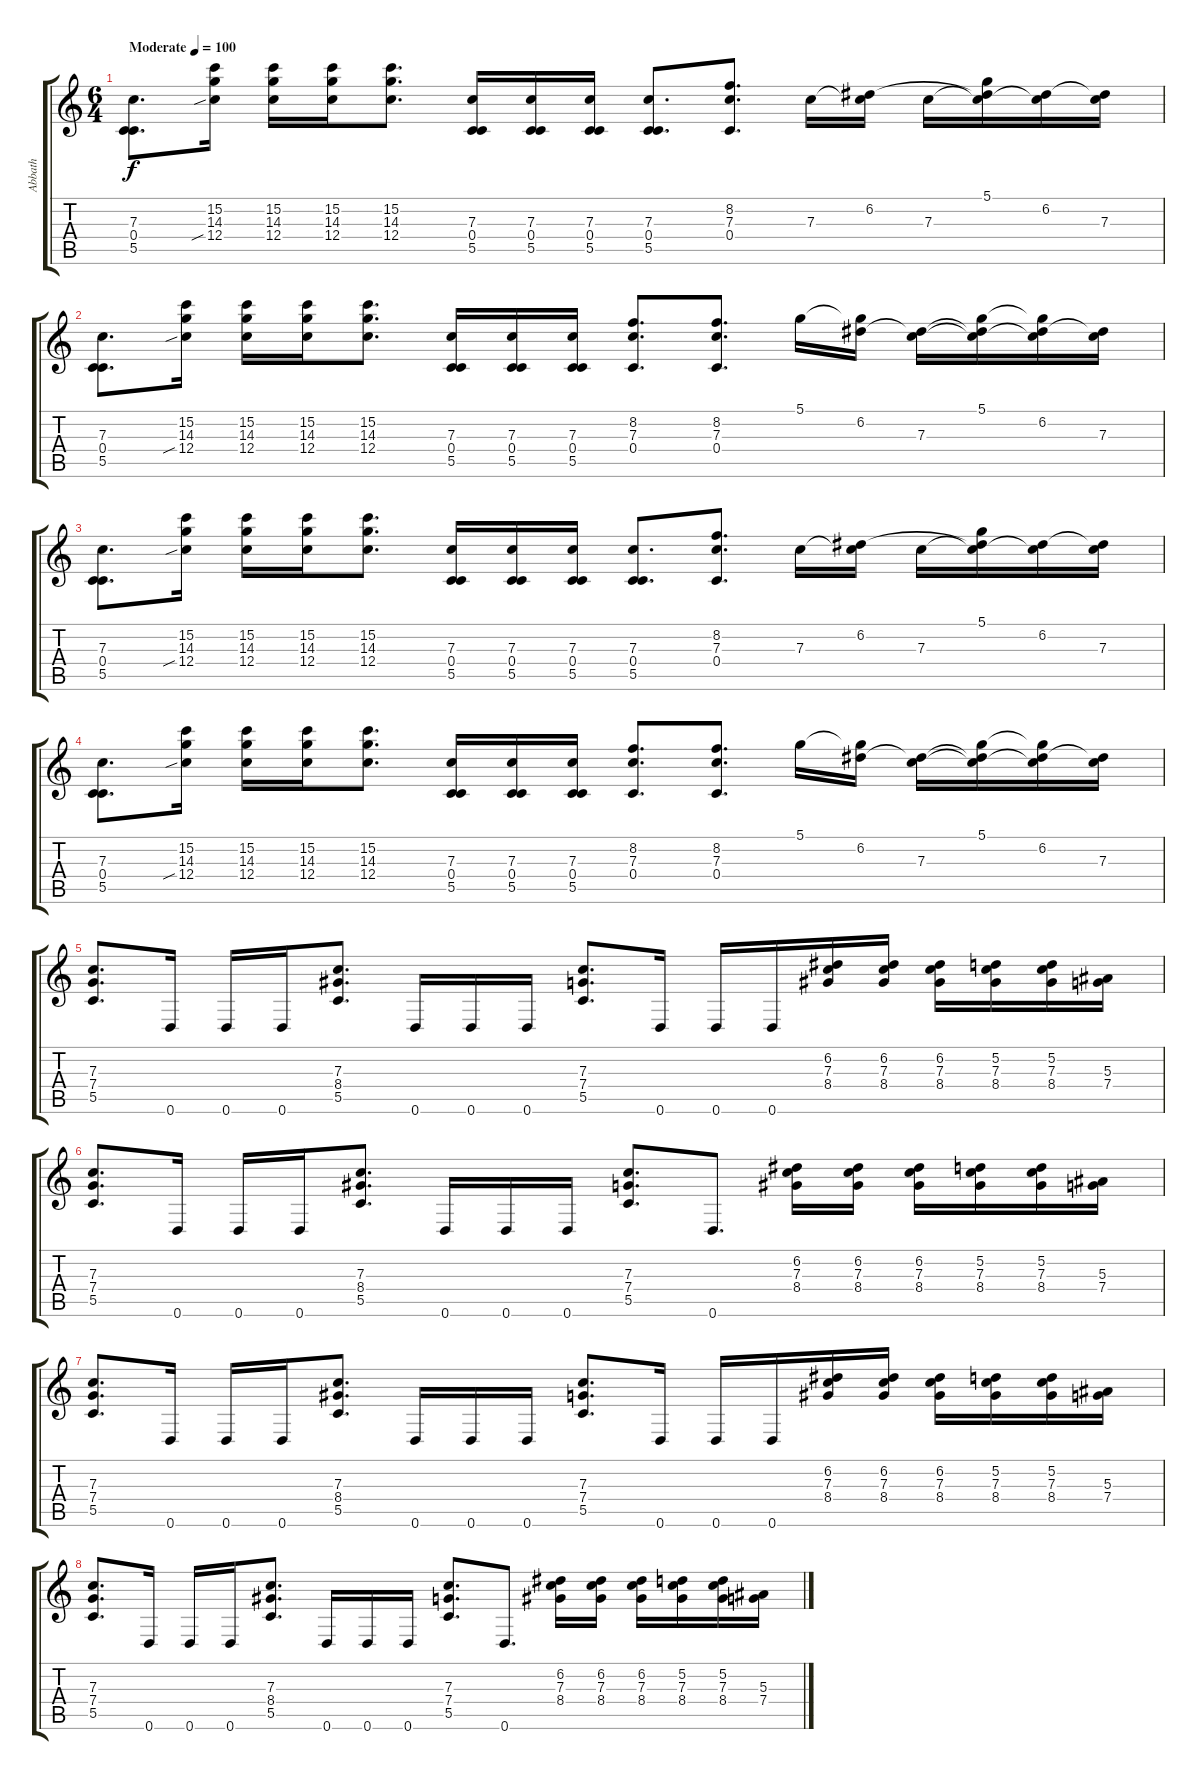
\track ("Abbath" "Abbath") {instrument distortionguitar}
\staff {score tabs}
\tuning (D4 A3 F3 C3 G2 D2) {hide}
\ts (6 4)
\tempo (100 "Moderate")
\clef g2
\ks c
(7.3 0.4 5.5).8{d dy f instrument distortionguitar} (15.2 14.3 12.4{sib}).16 (15.2 14.3 12.4).16 (15.2 14.3 12.4).16 (15.2 14.3 12.4).8{d} (7.3 0.4 5.5).16 (7.3 0.4 5.5).16 (7.3 0.4 5.5).16 (7.3 0.4 5.5).8{d} (8.2 7.3 0.4).8{d} 7.3.16 (6.2 7.3{t}).16 7.3.16 (5.1 6.2{t} 7.3{t}).16 (6.2 7.3{t}).16 (6.2{t} 7.3).16 |
(7.3 0.4 5.5).8{d} (15.2 14.3 12.4{sib}).16 (15.2 14.3 12.4).16 (15.2 14.3 12.4).16 (15.2 14.3 12.4).8{d} (7.3 0.4 5.5).16 (7.3 0.4 5.5).16 (7.3 0.4 5.5).16 (8.2 7.3 0.4).8{d} (8.2 7.3 0.4).8{d} 5.1.16 (5.1{t} 6.2).16 (6.2{t} 7.3).16 (5.1 6.2{t} 7.3{t}).16 (5.1{t} 6.2 7.3{t}).16 (6.2{t} 7.3).16 |
(7.3 0.4 5.5).8{d} (15.2 14.3 12.4{sib}).16 (15.2 14.3 12.4).16 (15.2 14.3 12.4).16 (15.2 14.3 12.4).8{d} (7.3 0.4 5.5).16 (7.3 0.4 5.5).16 (7.3 0.4 5.5).16 (7.3 0.4 5.5).8{d} (8.2 7.3 0.4).8{d} 7.3.16 (6.2 7.3{t}).16 7.3.16 (5.1 6.2{t} 7.3{t}).16 (6.2 7.3{t}).16 (6.2{t} 7.3).16 |
(7.3 0.4 5.5).8{d} (15.2 14.3 12.4{sib}).16 (15.2 14.3 12.4).16 (15.2 14.3 12.4).16 (15.2 14.3 12.4).8{d} (7.3 0.4 5.5).16 (7.3 0.4 5.5).16 (7.3 0.4 5.5).16 (8.2 7.3 0.4).8{d} (8.2 7.3 0.4).8{d} 5.1.16 (5.1{t} 6.2).16 (6.2{t} 7.3).16 (5.1 6.2{t} 7.3{t}).16 (5.1{t} 6.2 7.3{t}).16 (6.2{t} 7.3).16 |
(7.3 7.4 5.5).8{d} 0.6.16 0.6.16 0.6.16 (7.3 8.4 5.5).8{d} 0.6.16 0.6.16 0.6.16 (7.3 7.4 5.5).8{d} 0.6.16 0.6.16 0.6.16 (6.2 7.3 8.4).16 (6.2 7.3 8.4).16 (6.2 7.3 8.4).16 (5.2 7.3 8.4).16 (5.2 7.3 8.4).16 (5.3 7.4).16 |
(7.3 7.4 5.5).8{d} 0.6.16 0.6.16 0.6.16 (7.3 8.4 5.5).8{d} 0.6.16 0.6.16 0.6.16 (7.3 7.4 5.5).8{d} 0.6.8{d} (6.2 7.3 8.4).16 (6.2 7.3 8.4).16 (6.2 7.3 8.4).16 (5.2 7.3 8.4).16 (5.2 7.3 8.4).16 (5.3 7.4).16 |
(7.3 7.4 5.5).8{d} 0.6.16 0.6.16 0.6.16 (7.3 8.4 5.5).8{d} 0.6.16 0.6.16 0.6.16 (7.3 7.4 5.5).8{d} 0.6.16 0.6.16 0.6.16 (6.2 7.3 8.4).16 (6.2 7.3 8.4).16 (6.2 7.3 8.4).16 (5.2 7.3 8.4).16 (5.2 7.3 8.4).16 (5.3 7.4).16 |
(7.3 7.4 5.5).8{d} 0.6.16 0.6.16 0.6.16 (7.3 8.4 5.5).8{d} 0.6.16 0.6.16 0.6.16 (7.3 7.4 5.5).8{d} 0.6.8{d} (6.2 7.3 8.4).16 (6.2 7.3 8.4).16 (6.2 7.3 8.4).16 (5.2 7.3 8.4).16 (5.2 7.3 8.4).16 (5.3 7.4).16
